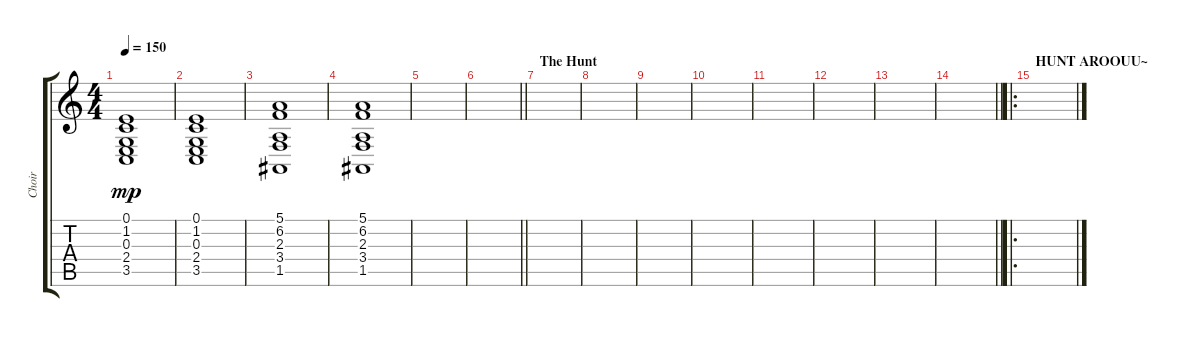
\track ("Choir" "Choir") {instrument choiraahs}
\staff {score tabs}
\tuning (E4 B3 G3 D3 A2 E2) {hide}
\ts (4 4)
\tempo 150
\clef g2
\ks c
(0.1 1.2 0.3 2.4 3.5).1{dy mp} |
(0.1 1.2 0.3 2.4 3.5).1 |
(5.1 6.2 2.3 3.4 1.5).1 |
(5.1 6.2 2.3 3.4 1.5).1 |
|
\barLineRight lightlight
|
\section ("" "The Hunt")
|
|
|
|
|
|
|
\barLineRight lightlight
|
\ro
\section ("" "HUNT AROOUU~")
